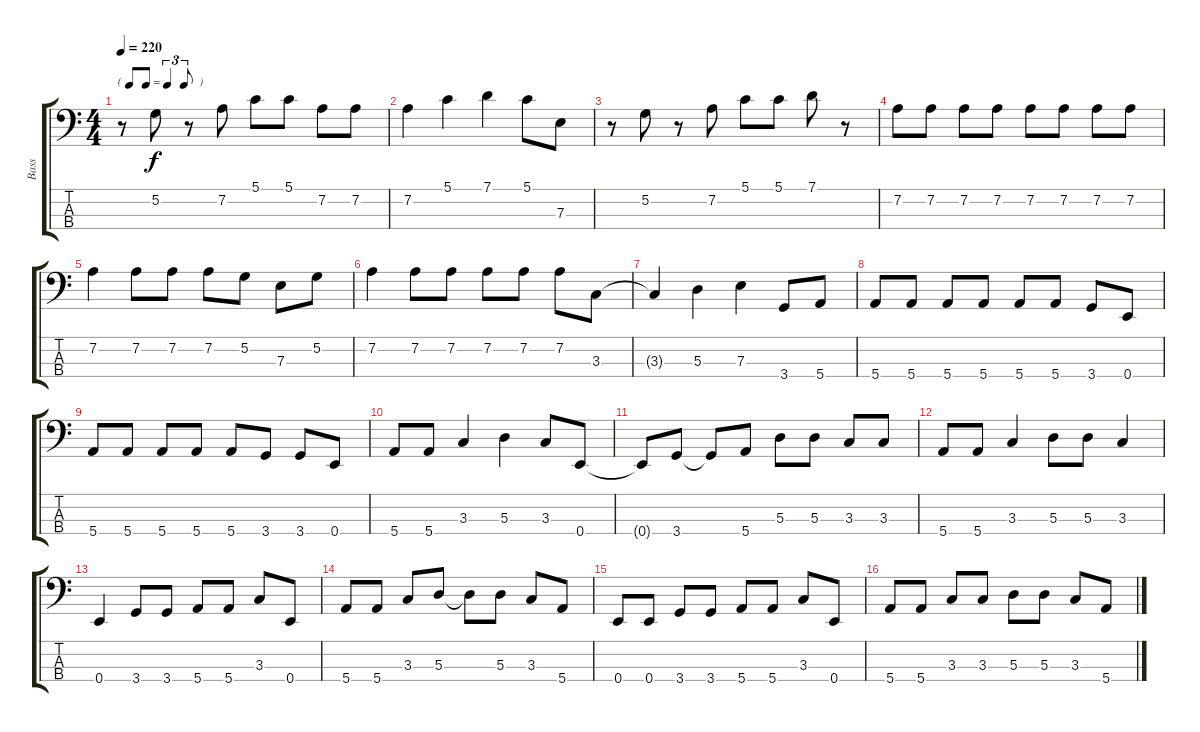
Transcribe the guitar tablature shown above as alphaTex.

\track ("Bass" "Bass") {instrument electricbassfinger}
\staff {score tabs}
\tuning (G2 D2 A1 E1) {hide}
\ts (4 4)
\tf triplet8th
\tempo 220
\clef f4
\ks c
r.8{dy f} 5.2.8 r.8 7.2.8 5.1.8 5.1.8 7.2.8 7.2.8 |
7.2.4 5.1.4 7.1.4 5.1.8 7.3.8 |
r.8 5.2.8 r.8 7.2.8 5.1.8 5.1.8 7.1.8 r.8 |
7.2.8 7.2.8 7.2.8 7.2.8 7.2.8 7.2.8 7.2.8 7.2.8 |
7.2.4 7.2.8 7.2.8 7.2.8 5.2.8 7.3.8 5.2.8 |
7.2.4 7.2.8 7.2.8 7.2.8 7.2.8 7.2.8 3.3.8 |
3.3{t}.4 5.3.4 7.3.4 3.4.8 5.4.8 |
5.4.8 5.4.8 5.4.8 5.4.8 5.4.8 5.4.8 3.4.8 0.4.8 |
5.4.8 5.4.8 5.4.8 5.4.8 5.4.8 3.4.8 3.4.8 0.4.8 |
5.4.8 5.4.8 3.3.4 5.3.4 3.3.8 0.4.8 |
0.4{t}.8 3.4.8 3.4{t}.8 5.4.8 5.3.8 5.3.8 3.3.8 3.3.8 |
5.4.8 5.4.8 3.3.4 5.3.8 5.3.8 3.3.4 |
0.4.4 3.4.8 3.4.8 5.4.8 5.4.8 3.3.8 0.4.8 |
5.4.8 5.4.8 3.3.8 5.3.8 5.3{t}.8 5.3.8 3.3.8 5.4.8 |
0.4.8 0.4.8 3.4.8 3.4.8 5.4.8 5.4.8 3.3.8 0.4.8 |
5.4.8 5.4.8 3.3.8 3.3.8 5.3.8 5.3.8 3.3.8 5.4.8
